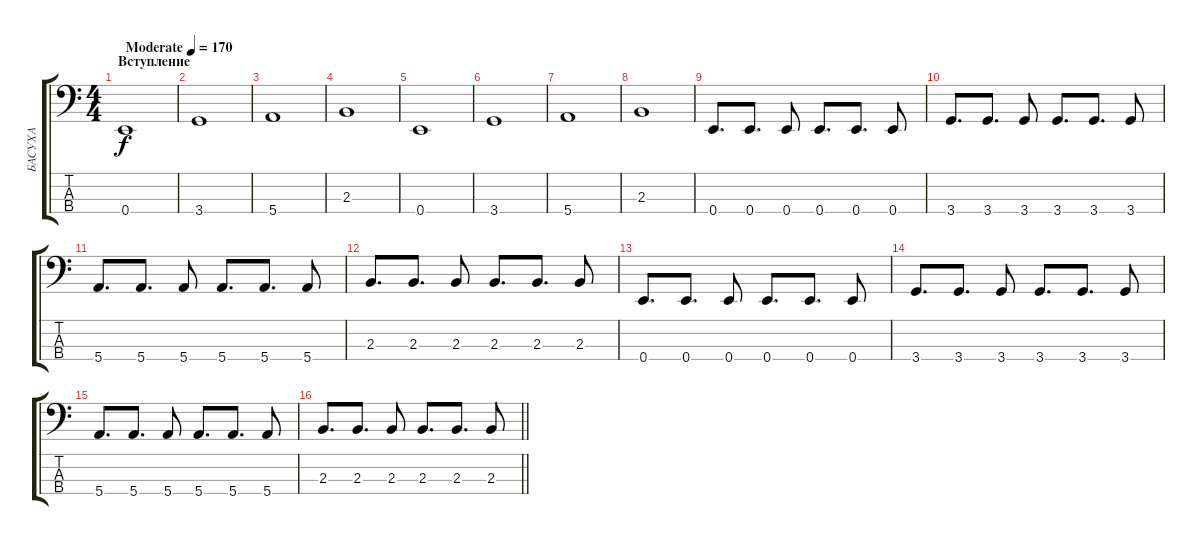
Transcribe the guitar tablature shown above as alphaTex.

\track ("БАСУХА" "БАСУХА") {instrument electricbassfinger}
\staff {score tabs}
\tuning (G2 D2 A1 E1) {hide}
\ts (4 4)
\section ("" "Вступление")
\tempo (170 "Moderate")
\clef f4
\ks c
0.4.1{dy f instrument electricbassfinger} |
3.4.1 |
5.4.1 |
2.3.1 |
0.4.1 |
3.4.1 |
5.4.1 |
2.3.1 |
0.4.8{d} 0.4.8{d} 0.4.8 0.4.8{d} 0.4.8{d} 0.4.8 |
3.4.8{d} 3.4.8{d} 3.4.8 3.4.8{d} 3.4.8{d} 3.4.8 |
5.4.8{d} 5.4.8{d} 5.4.8 5.4.8{d} 5.4.8{d} 5.4.8 |
2.3.8{d} 2.3.8{d} 2.3.8 2.3.8{d} 2.3.8{d} 2.3.8 |
0.4.8{d} 0.4.8{d} 0.4.8 0.4.8{d} 0.4.8{d} 0.4.8 |
3.4.8{d} 3.4.8{d} 3.4.8 3.4.8{d} 3.4.8{d} 3.4.8 |
5.4.8{d} 5.4.8{d} 5.4.8 5.4.8{d} 5.4.8{d} 5.4.8 |
\barLineRight lightlight
2.3.8{d} 2.3.8{d} 2.3.8 2.3.8{d} 2.3.8{d} 2.3.8
